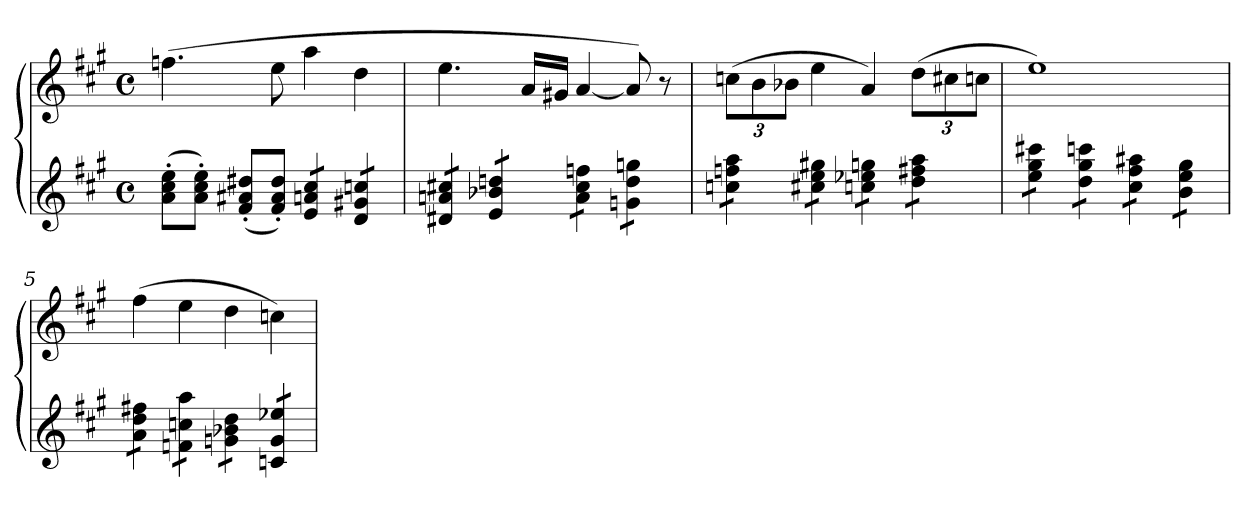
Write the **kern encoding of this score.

**kern	**kern	**dynam
*part1	*part1	*part1
*staff2	*staff1	*staff1/2
*clefG2	*clefG2	*
*k[f#c#g#]	*k[f#c#g#]	*
*M4/4	*M4/4	*
*met(c)	*met(c)	*
=1	=1	=1
!	!	!LO:DY:a=2
!	!	!LO:DY:n=1:a
(>8a'\ 8cc#'\ 8ee'\L	(>4.ffn\	pp mp
8a'\ 8cc#'\ 8ee'\J)	.	.
(<8f#'/ 8a#X'/ 8dd#X'/L	.	.
8f#'/ 8a#'/ 8dd#'/J)	8ee\	.
!LO:TX:a:i:t=simile	!	!
*tremolo	*	*
8e/ 8an/ 8cc#/L	4aa\	.
8e/ 8an/ 8cc#/J	.	.
8d/ 8g#X/ 8ccn/L	4dd\	.
8d/ 8g#X/ 8ccn/J	.	.
=2	=2	=2
8d#X/ 8an/ 8cc#X/L	4.ee\	.
8d#X/ 8an/ 8cc#X/J	.	.
8e/ 8b-X/ 8ddn/L	.	.
8e/ 8b-X/ 8ddn/J	16a/LL	.
.	16g#X/JJ	.
8a\ 8cc#\ 8ffn\L	[4a/	.
8a\ 8cc#\ 8ffn\J	.	.
8gn\ 8dd\ 8ggn\L	8a/])	.
8gn\ 8dd\ 8ggn\J	8r	.
!!LO:LB:g=z
=3	=3	=3
*	*Xbrackettup	*
8ccn\ 8ffn\ 8aa\L	(>12ccn\L	.
.	12b\	.
8ccn\ 8ffn\ 8aa\J	.	.
.	12b-X\J	.
8cc#X\ 8ee\ 8gg#X\L	4ee\	.
8cc#X\ 8ee\ 8gg#X\J	.	.
8ccn\ 8ee-X\ 8ggn\L	4a/)	.
8ccn\ 8ee-X\ 8ggn\J	.	.
8dd\ 8ff#X\ 8aa\L	(>12dd\L	.
.	12cc#X\	.
8dd\ 8ff#X\ 8aa\J	.	.
.	12ccn\J	.
=4	=4	=4
8ee\ 8gg#\ 8ccc#X\L	1ee)	.
8ee\ 8gg#\ 8ccc#X\J	.	.
8dd\ 8gg#i\ 8cccn\L	.	.
8dd\ 8gg#i\ 8cccn\J	.	.
8cc#\ 8ff#\ 8aa#X\L	.	.
8cc#\ 8ff#\ 8aa#X\J	.	.
8b\ 8ee\ 8gg#\L	.	.
8b\ 8ee\ 8gg#\J	.	.
=5	=5	=5
8a\ 8dd\ 8ff#X\L	(>4ff#\	.
8a\ 8dd\ 8ff#X\J	.	.
8fn\ 8ccn\ 8aa\L	4ee\	.
8fn\ 8ccn\ 8aa\J	.	.
8gn\ 8b-X\ 8dd\L	4dd\	.
8gn\ 8b-X\ 8dd\J	.	.
8cn/ 8g/ 8ee-X/L	4ccn\)	.
8cn/ 8g/ 8ee-X/J	.	.
*Xtremolo	*	*
=	=	=
*-	*-	*-
